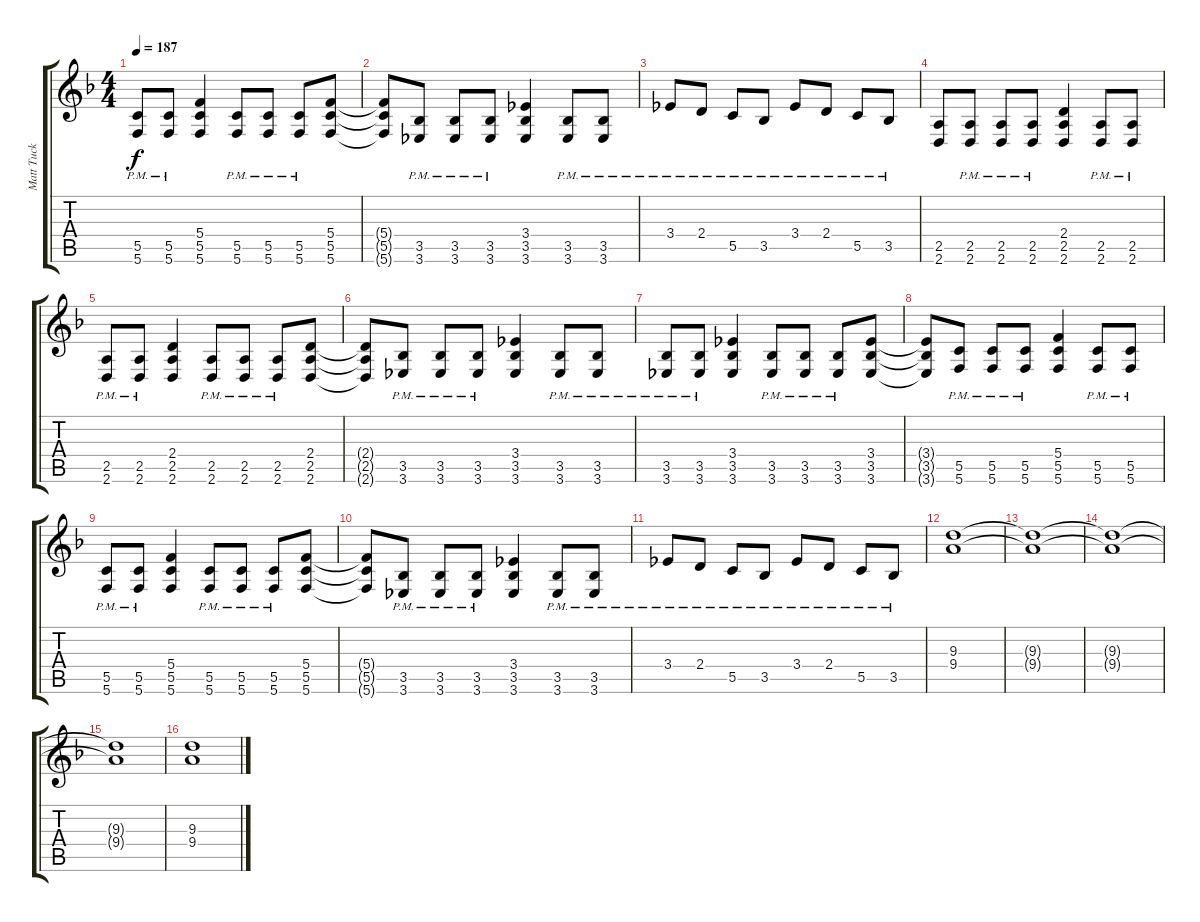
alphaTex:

\track ("Matt Tuck" "Matt Tuck") {instrument distortionguitar}
\staff {score tabs}
\tuning (D4 A3 F3 C3 G2 C2) {hide}
\ts (4 4)
\tempo 187
\clef g2
\ks f
(5.5{pm} 5.6{pm}).8{dy f} (5.5{pm} 5.6{pm}).8 (5.4 5.5 5.6).4 (5.5{pm} 5.6{pm}).8 (5.5{pm} 5.6{pm}).8 (5.5{pm} 5.6{pm}).8 (5.4 5.5 5.6).8 |
(5.4{t} 5.5{t} 5.6{t}).8 (3.5{pm} 3.6{pm}).8 (3.5{pm} 3.6{pm}).8 (3.5{pm} 3.6{pm}).8 (3.4 3.5 3.6).4 (3.5{pm} 3.6{pm}).8 (3.5{pm} 3.6{pm}).8 |
3.4{pm}.8 2.4{pm}.8 5.5{pm}.8 3.5{pm}.8 3.4{pm}.8 2.4{pm}.8 5.5{pm}.8 3.5{pm}.8 |
(2.5 2.6).8 (2.5{pm} 2.6{pm}).8 (2.5{pm} 2.6{pm}).8 (2.5{pm} 2.6{pm}).8 (2.4 2.5 2.6).4 (2.5{pm} 2.6{pm}).8 (2.5{pm} 2.6{pm}).8 |
(2.5{pm} 2.6{pm}).8 (2.5{pm} 2.6{pm}).8 (2.4 2.5 2.6).4 (2.5{pm} 2.6{pm}).8 (2.5{pm} 2.6{pm}).8 (2.5{pm} 2.6{pm}).8 (2.4 2.5 2.6).8 |
(2.4{t} 2.5{t} 2.6{t}).8 (3.5{pm} 3.6{pm}).8 (3.5{pm} 3.6{pm}).8 (3.5{pm} 3.6{pm}).8 (3.4 3.5 3.6).4 (3.5{pm} 3.6{pm}).8 (3.5{pm} 3.6{pm}).8 |
(3.5{pm} 3.6{pm}).8 (3.5{pm} 3.6{pm}).8 (3.4 3.5 3.6).4 (3.5{pm} 3.6{pm}).8 (3.5{pm} 3.6{pm}).8 (3.5{pm} 3.6{pm}).8 (3.4 3.5 3.6).8 |
(3.4{t} 3.5{t} 3.6{t}).8 (5.5{pm} 5.6{pm}).8 (5.5{pm} 5.6{pm}).8 (5.5{pm} 5.6{pm}).8 (5.4 5.5 5.6).4 (5.5{pm} 5.6{pm}).8 (5.5{pm} 5.6{pm}).8 |
(5.5{pm} 5.6{pm}).8 (5.5{pm} 5.6{pm}).8 (5.4 5.5 5.6).4 (5.5{pm} 5.6{pm}).8 (5.5{pm} 5.6{pm}).8 (5.5{pm} 5.6{pm}).8 (5.4 5.5 5.6).8 |
(5.4{t} 5.5{t} 5.6{t}).8 (3.5{pm} 3.6{pm}).8 (3.5{pm} 3.6{pm}).8 (3.5{pm} 3.6{pm}).8 (3.4 3.5 3.6).4 (3.5{pm} 3.6{pm}).8 (3.5{pm} 3.6{pm}).8 |
3.4{pm}.8 2.4{pm}.8 5.5{pm}.8 3.5{pm}.8 3.4{pm}.8 2.4{pm}.8 5.5{pm}.8 3.5{pm}.8 |
\ks dminor
(9.3 9.4).1 |
(9.3{t} 9.4{t}).1 |
(9.3{t} 9.4{t}).1 |
(9.3{t} 9.4{t}).1 |
(9.3 9.4).1
